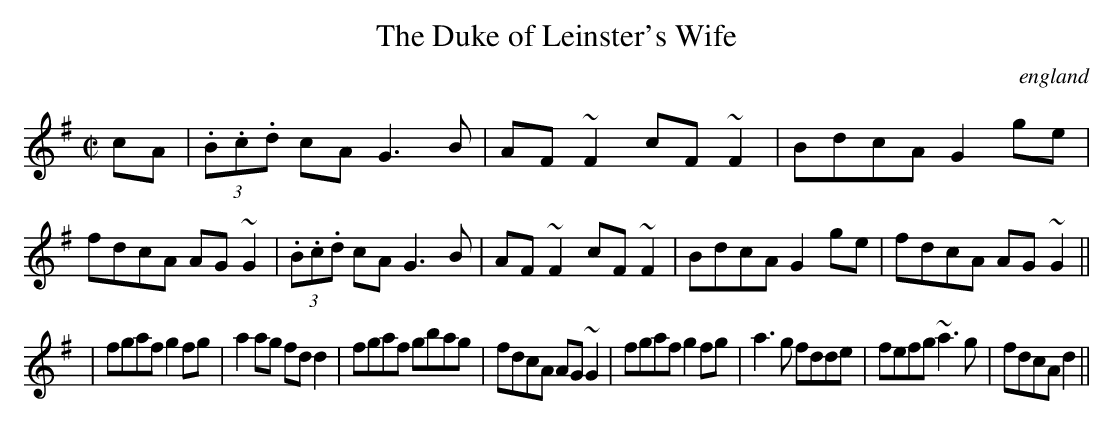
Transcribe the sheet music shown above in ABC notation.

X:1
T:Duke of Leinster's Wife, The
O:england
E:7
M:C|
K:G
cA|(3.B.c.d cAG3B|AF~F2cF~F2|BdcAG2 ge|fdcA AG~G2|\
(3.B.c.d cAG3B|AF ~F2 cF~F2| BdcA G2 ge|fdcA AG~G2||
|fgaf g2fg|a2ag fdd2|fgaf gbag|fdcA AG~G2|\
fgaf g2fg|a3g fdde|fefg ~a3g|fdcA d2||
